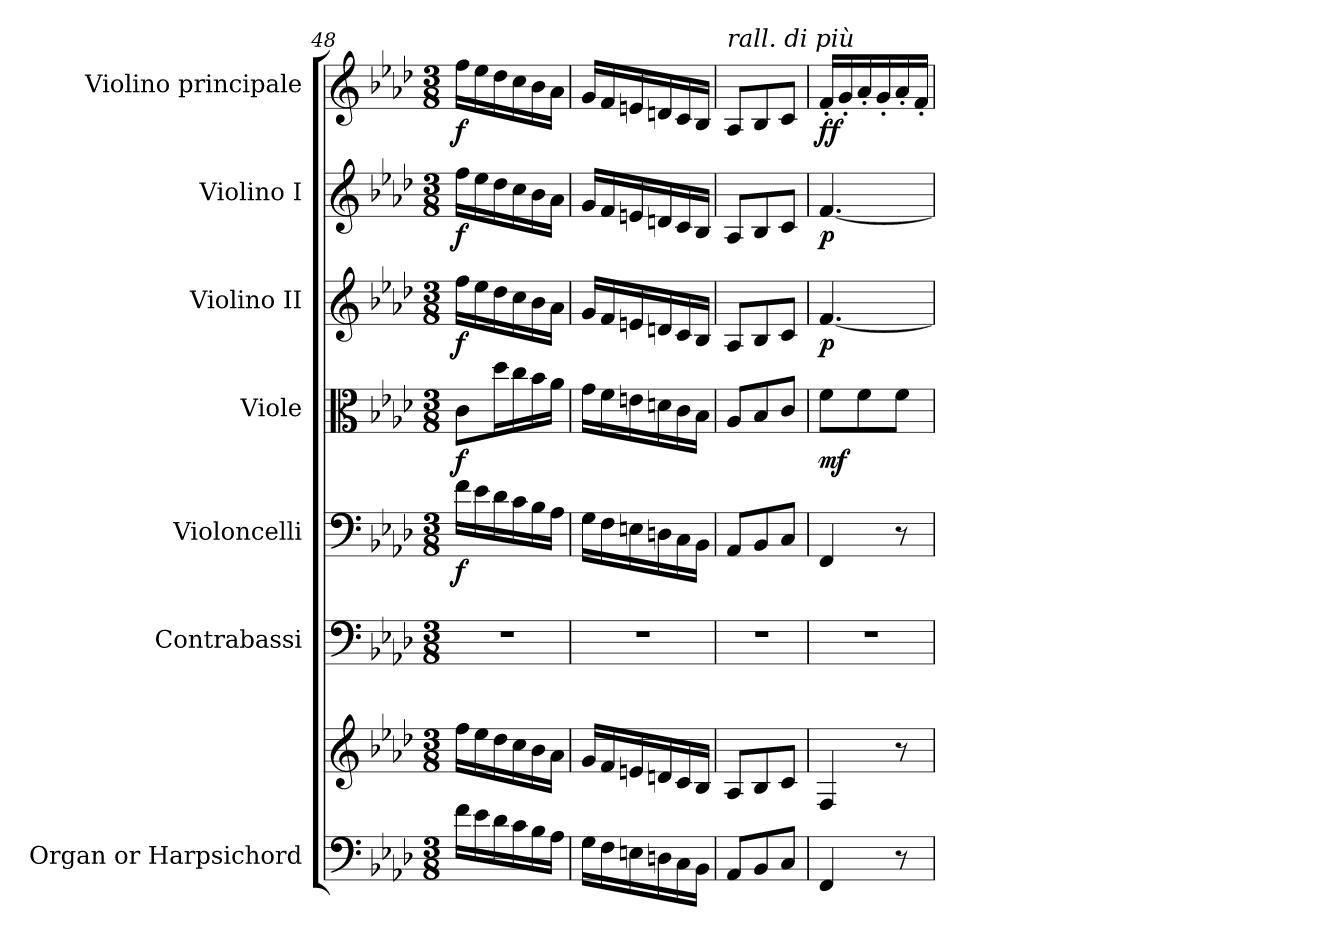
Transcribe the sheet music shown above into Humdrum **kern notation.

**kern	**kern	**kern	**kern	**dynam	**kern	**dynam	**kern	**dynam	**kern	**dynam	**kern	**dynam
*part7	*part7	*part6	*part5	*part5	*part4	*part4	*part3	*part3	*part2	*part2	*part1	*part1
*staff8	*staff7	*staff6	*staff5	*staff5	*staff4	*staff4	*staff3	*staff3	*staff2	*staff2	*staff1	*staff1
*I"Organ or Harpsichord	*	*I"Contrabassi	*I"Violoncelli	*	*I"Viole	*	*I"Violino II	*	*I"Violino I	*	*I"Violino principale	*
*I'Hch.	*	*I'Cbs.	*I'Vcl.	*	*I'Vle.	*	*I'Vln. II	*	*I'Vln. I	*	*I'Vln.	*
*clefF4	*clefG2	*clefF4	*clefF4	*	*clefC3	*	*clefG2	*	*clefG2	*	*clefG2	*
*	*	*ITrd7c12	*	*	*	*	*	*	*	*	*	*
*k[b-e-a-d-]	*k[b-e-a-d-]	*k[b-e-a-d-]	*k[b-e-a-d-]	*	*k[b-e-a-d-]	*	*k[b-e-a-d-]	*	*k[b-e-a-d-]	*	*k[b-e-a-d-]	*
*M3/8	*M3/8	*M3/8	*M3/8	*	*M3/8	*	*M3/8	*	*M3/8	*	*M3/8	*
=48	=48	=48	=48	=48	=48	=48	=48	=48	=48	=48	=48	=48
!	!	!	!	!LO:DY:b	!	!LO:DY:b	!	!LO:DY:b	!	!LO:DY:b	!	!LO:DY:b
16f\LL	16ff\LL	4.r	16f\LL	f	8c\L	f	16ff\LL	f	16ff\LL	f	16ff\LL	f
16e-\	16ee-\	.	16e-\	.	.	.	16ee-i\	.	16ee-i\	.	16ee-i\	.
16d-\	16dd-\	.	16d-\	.	16dd-\L	.	16dd-\	.	16dd-\	.	16dd-\	.
16c\	16cc\	.	16c\	.	16cc\	.	16cc\	.	16cc\	.	16cc\	.
16B-\	16b-\	.	16B-\	.	16b-\	.	16b-\	.	16b-\	.	16b-\	.
16A-\JJ	16a-\JJ	.	16A-\JJ	.	16a-\JJ	.	16a-\JJ	.	16a-\JJ	.	16a-\JJ	.
=49	=49	=49	=49	=49	=49	=49	=49	=49	=49	=49	=49	=49
16G\LL	16g/LL	4.r	16G\LL	.	16g\LL	.	16g/LL	.	16g/LL	.	16g/LL	.
16F\	16f/	.	16F\	.	16f\	.	16f/	.	16f/	.	16f/	.
16En\	16en/	.	16En\	.	16en\	.	16en/	.	16en/	.	16en/	.
16Dn\	16dn/	.	16Dn\	.	16dn\	.	16dn/	.	16dn/	.	16dn/	.
16C\	16c/	.	16C\	.	16c\	.	16c/	.	16c/	.	16c/	.
16BB-\JJ	16B-/JJ	.	16BB-\JJ	.	16B-\JJ	.	16B-/JJ	.	16B-/JJ	.	16B-/JJ	.
=50	=50	=50	=50	=50	=50	=50	=50	=50	=50	=50	=50	=50
!	!	!	!	!	!	!	!	!	!	!	!LO:TX:a:i:t=rall. di più	!
8AA-/L	8A-/L	4.r	8AA-/L	.	8A-/L	.	8A-/L	.	8A-/L	.	8A-/L	.
8BB-/	8B-/	.	8BB-/	.	8B-/	.	8B-/	.	8B-/	.	8B-/	.
8C/J	8c/J	.	8C/J	.	8c/J	.	8c/J	.	8c/J	.	8c/J	.
!!LO:PB:g=z
=51	=51	=51	=51	=51	=51	=51	=51	=51	=51	=51	=51	=51
!	!	!	!	!	!	!LO:DY:b	!	!LO:DY:b	!	!LO:DY:b	!	!LO:DY:b
4FF/	4F/	4.r	4FF/	.	8f\L	mf	[4.f/	p	[4.f/	p	16f'/LL	ff
.	.	.	.	.	.	.	.	.	.	.	16g'/	.
.	.	.	.	.	8f\	.	.	.	.	.	16a-'/	.
.	.	.	.	.	.	.	.	.	.	.	16g'/	.
8r	8r	.	8r	.	8f\J	.	.	.	.	.	16a-'/	.
.	.	.	.	.	.	.	.	.	.	.	16f'/JJ	.
=	=	=	=	=	=	=	=	=	=	=	=	=
*-	*-	*-	*-	*-	*-	*-	*-	*-	*-	*-	*-	*-
